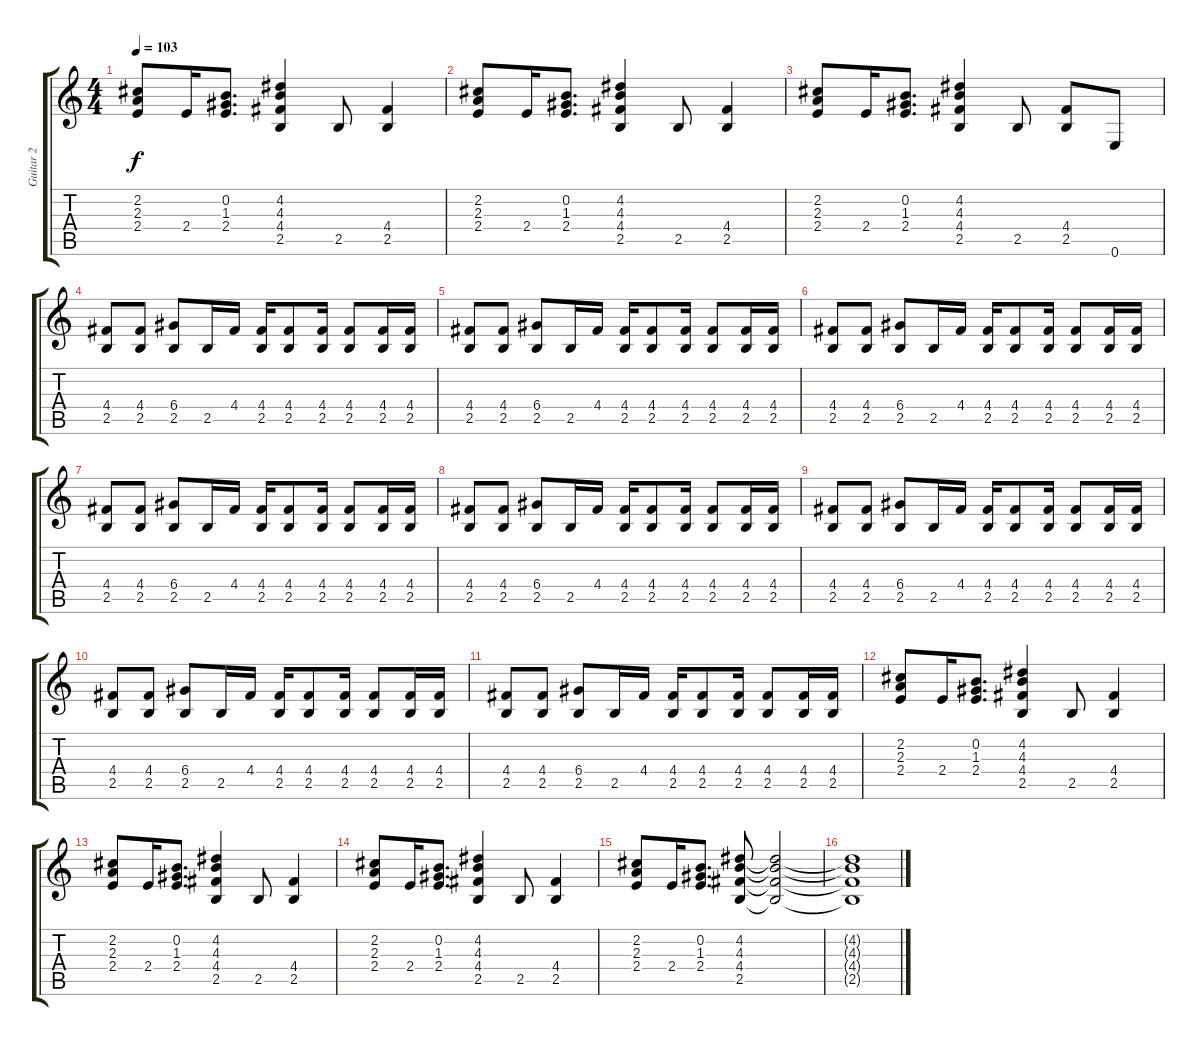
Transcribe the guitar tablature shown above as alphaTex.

\track ("Guitar 2" "Guitar 2") {instrument distortionguitar}
\staff {score tabs}
\tuning (E4 B3 G3 D3 A2 E2) {hide}
\ts (4 4)
\tempo 103
\clef g2
\ks c
(2.2 2.3 2.4).8{dy f} 2.4.16 (0.2 1.3 2.4).8{d} (4.2 4.3 4.4 2.5).4 2.5.8 (4.4 2.5).4 |
(2.2 2.3 2.4).8 2.4.16 (0.2 1.3 2.4).8{d} (4.2 4.3 4.4 2.5).4 2.5.8 (4.4 2.5).4 |
(2.2 2.3 2.4).8 2.4.16 (0.2 1.3 2.4).8{d} (4.2 4.3 4.4 2.5).4 2.5.8 (4.4 2.5).8 0.6.8 |
(4.4 2.5).8 (4.4 2.5).8 (6.4 2.5).8 2.5.16 4.4.16 (4.4 2.5).16 (4.4 2.5).8 (4.4 2.5).16 (4.4 2.5).8 (4.4 2.5).16 (4.4 2.5).16 |
(4.4 2.5).8 (4.4 2.5).8 (6.4 2.5).8 2.5.16 4.4.16 (4.4 2.5).16 (4.4 2.5).8 (4.4 2.5).16 (4.4 2.5).8 (4.4 2.5).16 (4.4 2.5).16 |
(4.4 2.5).8 (4.4 2.5).8 (6.4 2.5).8 2.5.16 4.4.16 (4.4 2.5).16 (4.4 2.5).8 (4.4 2.5).16 (4.4 2.5).8 (4.4 2.5).16 (4.4 2.5).16 |
(4.4 2.5).8 (4.4 2.5).8 (6.4 2.5).8 2.5.16 4.4.16 (4.4 2.5).16 (4.4 2.5).8 (4.4 2.5).16 (4.4 2.5).8 (4.4 2.5).16 (4.4 2.5).16 |
(4.4 2.5).8 (4.4 2.5).8 (6.4 2.5).8 2.5.16 4.4.16 (4.4 2.5).16 (4.4 2.5).8 (4.4 2.5).16 (4.4 2.5).8 (4.4 2.5).16 (4.4 2.5).16 |
(4.4 2.5).8 (4.4 2.5).8 (6.4 2.5).8 2.5.16 4.4.16 (4.4 2.5).16 (4.4 2.5).8 (4.4 2.5).16 (4.4 2.5).8 (4.4 2.5).16 (4.4 2.5).16 |
(4.4 2.5).8 (4.4 2.5).8 (6.4 2.5).8 2.5.16 4.4.16 (4.4 2.5).16 (4.4 2.5).8 (4.4 2.5).16 (4.4 2.5).8 (4.4 2.5).16 (4.4 2.5).16 |
(4.4 2.5).8 (4.4 2.5).8 (6.4 2.5).8 2.5.16 4.4.16 (4.4 2.5).16 (4.4 2.5).8 (4.4 2.5).16 (4.4 2.5).8 (4.4 2.5).16 (4.4 2.5).16 |
(2.2 2.3 2.4).8 2.4.16 (0.2 1.3 2.4).8{d} (4.2 4.3 4.4 2.5).4 2.5.8 (4.4 2.5).4 |
(2.2 2.3 2.4).8 2.4.16 (0.2 1.3 2.4).8{d} (4.2 4.3 4.4 2.5).4 2.5.8 (4.4 2.5).4 |
(2.2 2.3 2.4).8 2.4.16 (0.2 1.3 2.4).8{d} (4.2 4.3 4.4 2.5).4 2.5.8 (4.4 2.5).4 |
(2.2 2.3 2.4).8 2.4.16 (0.2 1.3 2.4).8{d} (4.2 4.3 4.4 2.5).8 (4.2{t} 4.3{t} 4.4{t} 2.5{t}).2 |
(4.2{t} 4.3{t} 4.4{t} 2.5{t}).1
